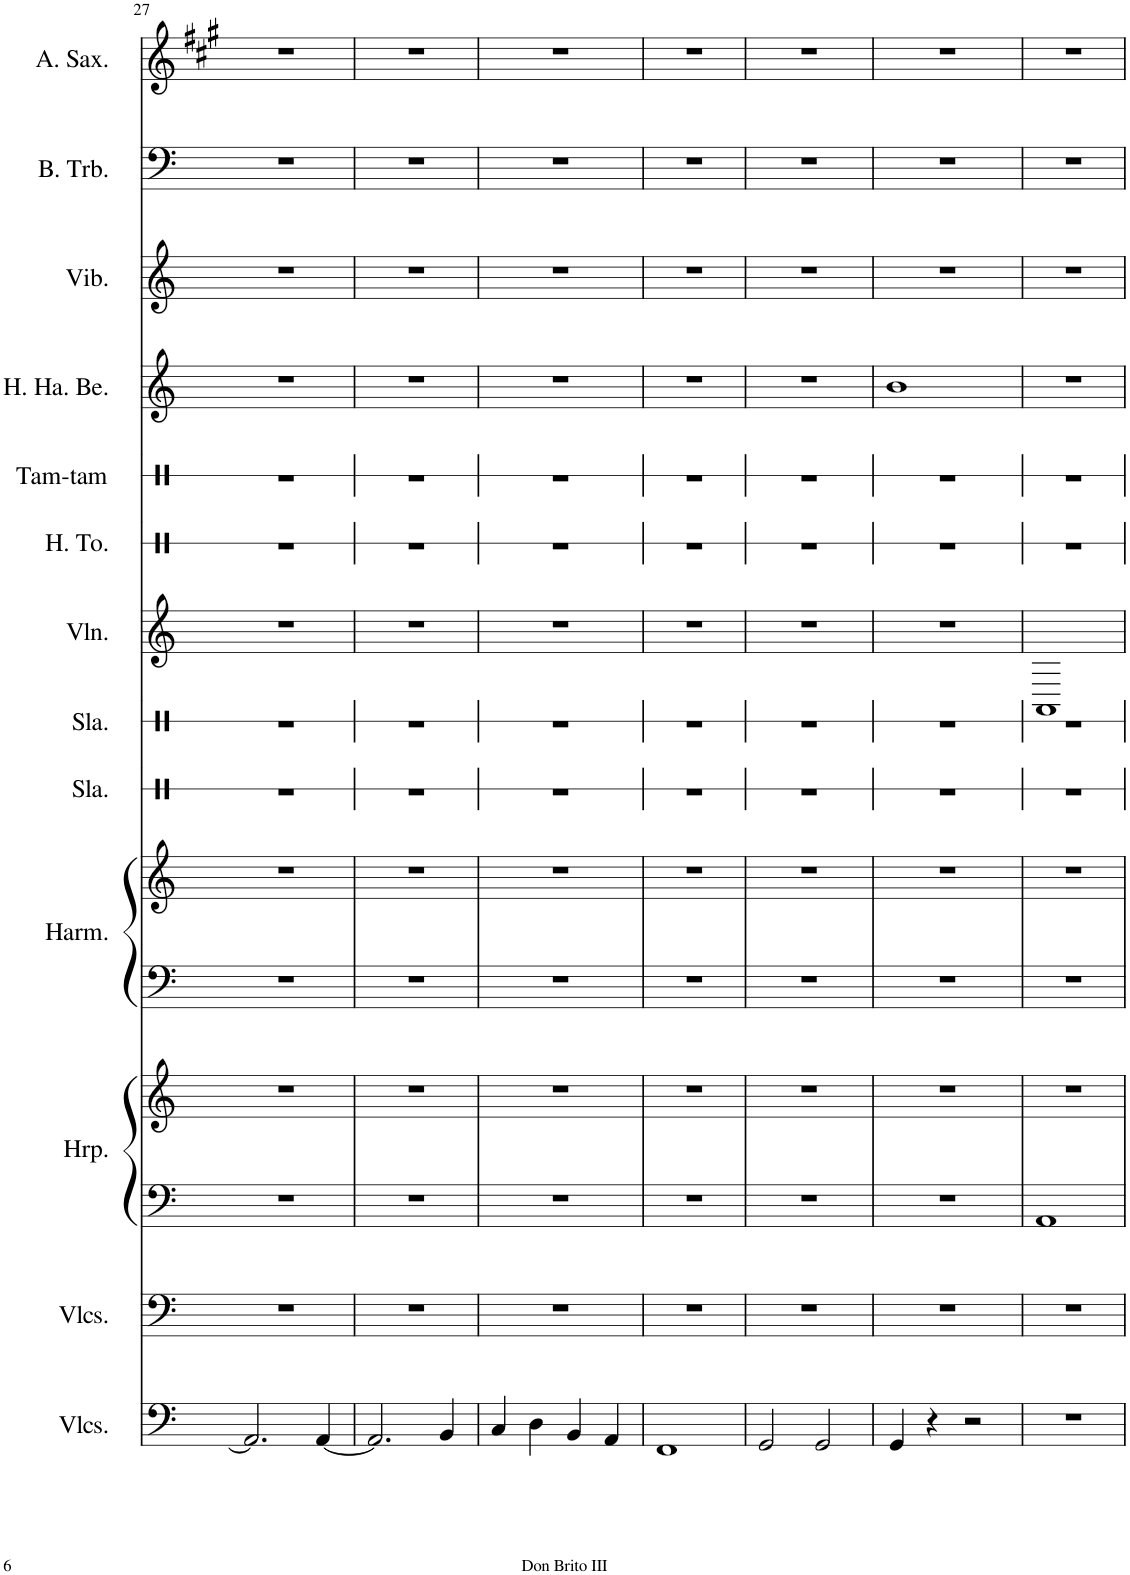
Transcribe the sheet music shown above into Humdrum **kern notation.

**kern	**kern	**kern	**kern	**kern	**kern	**kern	**kern	**kern	**kern	**kern	**kern	**kern	**kern	**kern
*part13	*part12	*part11	*part11	*part10	*part10	*part9	*part8	*part7	*part6	*part5	*part4	*part3	*part2	*part1
*staff15	*staff14	*staff13	*staff12	*staff11	*staff10	*staff9	*staff8	*staff7	*staff6	*staff5	*staff4	*staff3	*staff2	*staff1
*I"Violoncellos	*I"Violoncellos	*I"Harp	*	*I"Harmonium	*	*I"Slap	*I"Slap	*I"Violin	*I"High Tom	*I"Tam-tam	*I"High Hand Bells	*I"Vibraphone	*I"Bass Trombone	*I"Alto Saxophone
*I'Vlcs.	*I'Vlcs.	*I'Hrp.	*	*I'Harm.	*	*I'Sla.	*I'Sla.	*I'Vln.	*I'H. To.	*I'Tam-tam	*I'H. Ha. Be.	*I'Vib.	*I'B. Trb.	*I'A. Sax.
!!LO:PB:g=z
*clefF4	*clefF4	*clefF4	*clefG2	*clefF4	*clefG2	*clefX	*clefX	*clefG2	*clefX	*clefX	*clefG2	*clefG2	*clefF4	*clefG2
*	*	*	*	*	*	*	*	*	*	*	*	*	*	*Trd5c9
*k[]	*k[]	*k[]	*k[]	*k[]	*k[]	*k[]	*k[]	*k[]	*k[]	*k[]	*k[]	*k[]	*k[]	*k[f#c#g#]
*M4/4	*M4/4	*M4/4	*M4/4	*M4/4	*M4/4	*M4/4	*M4/4	*M4/4	*M4/4	*M4/4	*M4/4	*M4/4	*M4/4	*M4/4
=27	=27	=27	=27	=27	=27	=27	=27	=27	=27	=27	=27	=27	=27	=27
2.AA/]	1r	1r	1r	1r	1r	1r	1r	1r	1r	1r	1r	1r	1r	1r
[4AA/	.	.	.	.	.	.	.	.	.	.	.	.	.	.
=28	=28	=28	=28	=28	=28	=28	=28	=28	=28	=28	=28	=28	=28	=28
2.AA/]	1r	1r	1r	1r	1r	1r	1r	1r	1r	1r	1r	1r	1r	1r
4BB/	.	.	.	.	.	.	.	.	.	.	.	.	.	.
=29	=29	=29	=29	=29	=29	=29	=29	=29	=29	=29	=29	=29	=29	=29
4C/	1r	1r	1r	1r	1r	1r	1r	1r	1r	1r	1r	1r	1r	1r
4D\	.	.	.	.	.	.	.	.	.	.	.	.	.	.
4BB/	.	.	.	.	.	.	.	.	.	.	.	.	.	.
4AA/	.	.	.	.	.	.	.	.	.	.	.	.	.	.
=30	=30	=30	=30	=30	=30	=30	=30	=30	=30	=30	=30	=30	=30	=30
1FF	1r	1r	1r	1r	1r	1r	1r	1r	1r	1r	1r	1r	1r	1r
=31	=31	=31	=31	=31	=31	=31	=31	=31	=31	=31	=31	=31	=31	=31
2GG/	1r	1r	1r	1r	1r	1r	1r	1r	1r	1r	1r	1r	1r	1r
2GG/	.	.	.	.	.	.	.	.	.	.	.	.	.	.
=32	=32	=32	=32	=32	=32	=32	=32	=32	=32	=32	=32	=32	=32	=32
4GG/	1r	1r	1r	1r	1r	1r	1r	1r	1r	1r	1b	1r	1r	1r
4r	.	.	.	.	.	.	.	.	.	.	.	.	.	.
2r	.	.	.	.	.	.	.	.	.	.	.	.	.	.
=33	=33	=33	=33	=33	=33	=33	=33	=33	=33	=33	=33	=33	=33	=33
1r	1r	1AA	1r	1r	1r	1r	1r	1AA	1r	1r	1r	1r	1r	1r
=	=	=	=	=	=	=	=	=	=	=	=	=	=	=
*-	*-	*-	*-	*-	*-	*-	*-	*-	*-	*-	*-	*-	*-	*-
